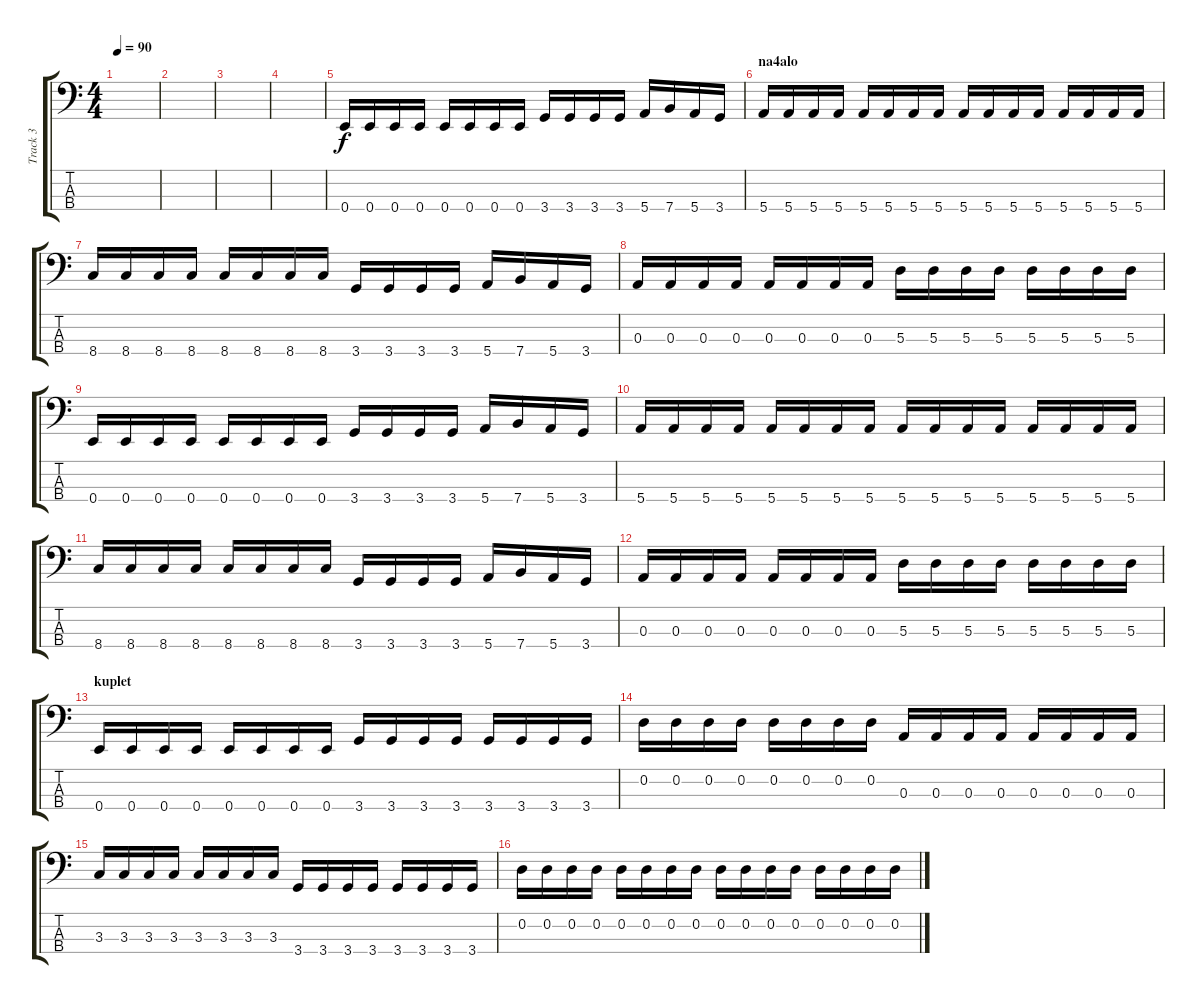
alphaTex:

\track ("Track 3" "Track 3") {instrument electricbassfinger}
\staff {score tabs}
\tuning (G2 D2 A1 E1) {hide}
\ts (4 4)
\tempo 90
\clef f4
\ks c
|
|
|
|
0.4.16 0.4.16 0.4.16 0.4.16 0.4.16 0.4.16 0.4.16 0.4.16 3.4.16 3.4.16 3.4.16 3.4.16 5.4.16 7.4.16 5.4.16 3.4.16 |
\section ("" "na4alo")
5.4.16 5.4.16 5.4.16 5.4.16 5.4.16 5.4.16 5.4.16 5.4.16 5.4.16 5.4.16 5.4.16 5.4.16 5.4.16 5.4.16 5.4.16 5.4.16 |
8.4.16 8.4.16 8.4.16 8.4.16 8.4.16 8.4.16 8.4.16 8.4.16 3.4.16 3.4.16 3.4.16 3.4.16 5.4.16 7.4.16 5.4.16 3.4.16 |
0.3.16 0.3.16 0.3.16 0.3.16 0.3.16 0.3.16 0.3.16 0.3.16 5.3.16 5.3.16 5.3.16 5.3.16 5.3.16 5.3.16 5.3.16 5.3.16 |
0.4.16 0.4.16 0.4.16 0.4.16 0.4.16 0.4.16 0.4.16 0.4.16 3.4.16 3.4.16 3.4.16 3.4.16 5.4.16 7.4.16 5.4.16 3.4.16 |
5.4.16 5.4.16 5.4.16 5.4.16 5.4.16 5.4.16 5.4.16 5.4.16 5.4.16 5.4.16 5.4.16 5.4.16 5.4.16 5.4.16 5.4.16 5.4.16 |
8.4.16 8.4.16 8.4.16 8.4.16 8.4.16 8.4.16 8.4.16 8.4.16 3.4.16 3.4.16 3.4.16 3.4.16 5.4.16 7.4.16 5.4.16 3.4.16 |
\section ("" "")
0.3.16 0.3.16 0.3.16 0.3.16 0.3.16 0.3.16 0.3.16 0.3.16 5.3.16 5.3.16 5.3.16 5.3.16 5.3.16 5.3.16 5.3.16 5.3.16 |
\section ("" "kuplet")
0.4.16 0.4.16 0.4.16 0.4.16 0.4.16 0.4.16 0.4.16 0.4.16 3.4.16 3.4.16 3.4.16 3.4.16 3.4.16 3.4.16 3.4.16 3.4.16 |
0.2.16 0.2.16 0.2.16 0.2.16 0.2.16 0.2.16 0.2.16 0.2.16 0.3.16 0.3.16 0.3.16 0.3.16 0.3.16 0.3.16 0.3.16 0.3.16 |
3.3.16 3.3.16 3.3.16 3.3.16 3.3.16 3.3.16 3.3.16 3.3.16 3.4.16 3.4.16 3.4.16 3.4.16 3.4.16 3.4.16 3.4.16 3.4.16 |
0.2.16 0.2.16 0.2.16 0.2.16 0.2.16 0.2.16 0.2.16 0.2.16 0.2.16 0.2.16 0.2.16 0.2.16 0.2.16 0.2.16 0.2.16 0.2.16
